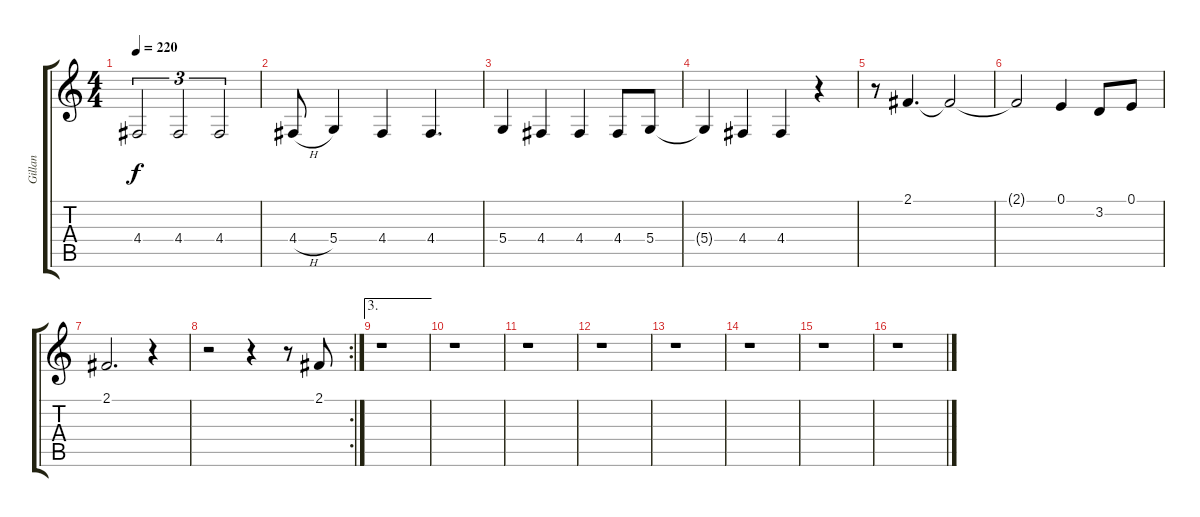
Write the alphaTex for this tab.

\track ("Gillan" "Gillan") {instrument lead6voice}
\staff {score tabs}
\tuning (E4 B3 G3 D3 A2 E2) {hide}
\ts (4 4)
\tempo 220
\clef g2
\ks c
4.4.2{tu (3 2) dy f} 4.4.2{tu (3 2)} 4.4.2{tu (3 2)} |
4.4{h}.8 5.4.4 4.4.4 4.4.4{d} |
5.4.4 4.4.4 4.4.4 4.4.8 5.4.8 |
5.4{t}.4 4.4.4 4.4.4 r.4 |
r.8 2.1.4{d} 2.1{t}.2 |
2.1{t}.2 0.1.4 3.2.8 0.1.8 |
2.1.2{d} r.4 |
\rc 2
r.2 r.4 r.8 2.1.8 |
\ae 3
r.1 |
r.1 |
r.1 |
r.1 |
r.1 |
r.1 |
r.1 |
r.1
